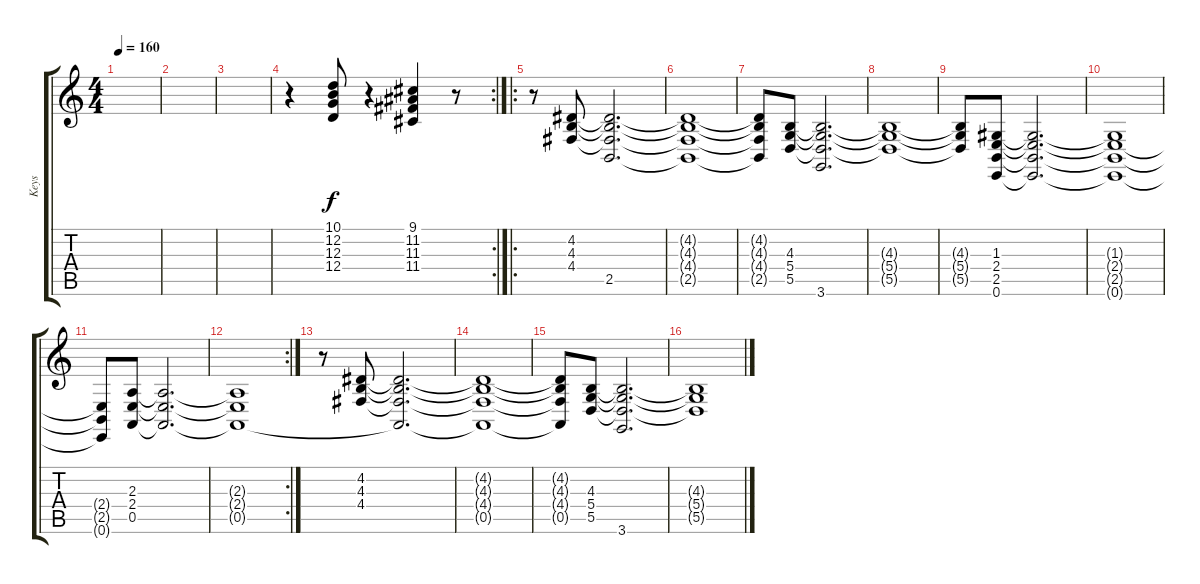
\track ("Keys" "Keys") {instrument electricgrandpiano}
\staff {score tabs}
\tuning (E4 B3 G3 D3 A2 E2) {hide}
\ts (4 4)
\tempo 160
\clef g2
\ks c
|
|
|
\rc 2
r.4 (10.1 12.2 12.3 12.4).8 r.4 (9.1 11.2 11.3 11.4).4 r.8 |
\ro
r.8 (4.2 4.3 4.4).8 (4.2{t} 4.3{t} 4.4{t} 2.5).2{d} |
(4.2{t} 4.3{t} 4.4{t} 2.5{t}).1 |
(4.2{t} 4.3{t} 4.4{t} 2.5{t}).8 (4.3 5.4 5.5).8 (4.3{t} 5.4{t} 5.5{t} 3.6).2{d} |
(4.3{t} 5.4{t} 5.5{t}).1 |
(4.3{t} 5.4{t} 5.5{t}).8 (1.3 2.4 2.5 0.6).8 (1.3{t} 2.4{t} 2.5{t} 0.6{t}).2{d} |
(1.3{t} 2.4{t} 2.5{t} 0.6{t}).1 |
(2.4{t} 2.5{t} 0.6{t}).8 (2.3 2.4 0.5).8 (2.3{t} 2.4{t} 0.5{t}).2{d} |
\rc 2
(2.3{t} 2.4{t} 0.5{t}).1 |
r.8 (4.2 4.3 4.4).8 (4.2{t} 4.3{t} 4.4{t} 0.5{t}).2{d} |
(4.2{t} 4.3{t} 4.4{t} 0.5{t}).1 |
(4.2{t} 4.3{t} 4.4{t} 0.5{t}).8 (4.3 5.4 5.5).8 (4.3{t} 5.4{t} 5.5{t} 3.6).2{d} |
(4.3{t} 5.4{t} 5.5{t}).1
